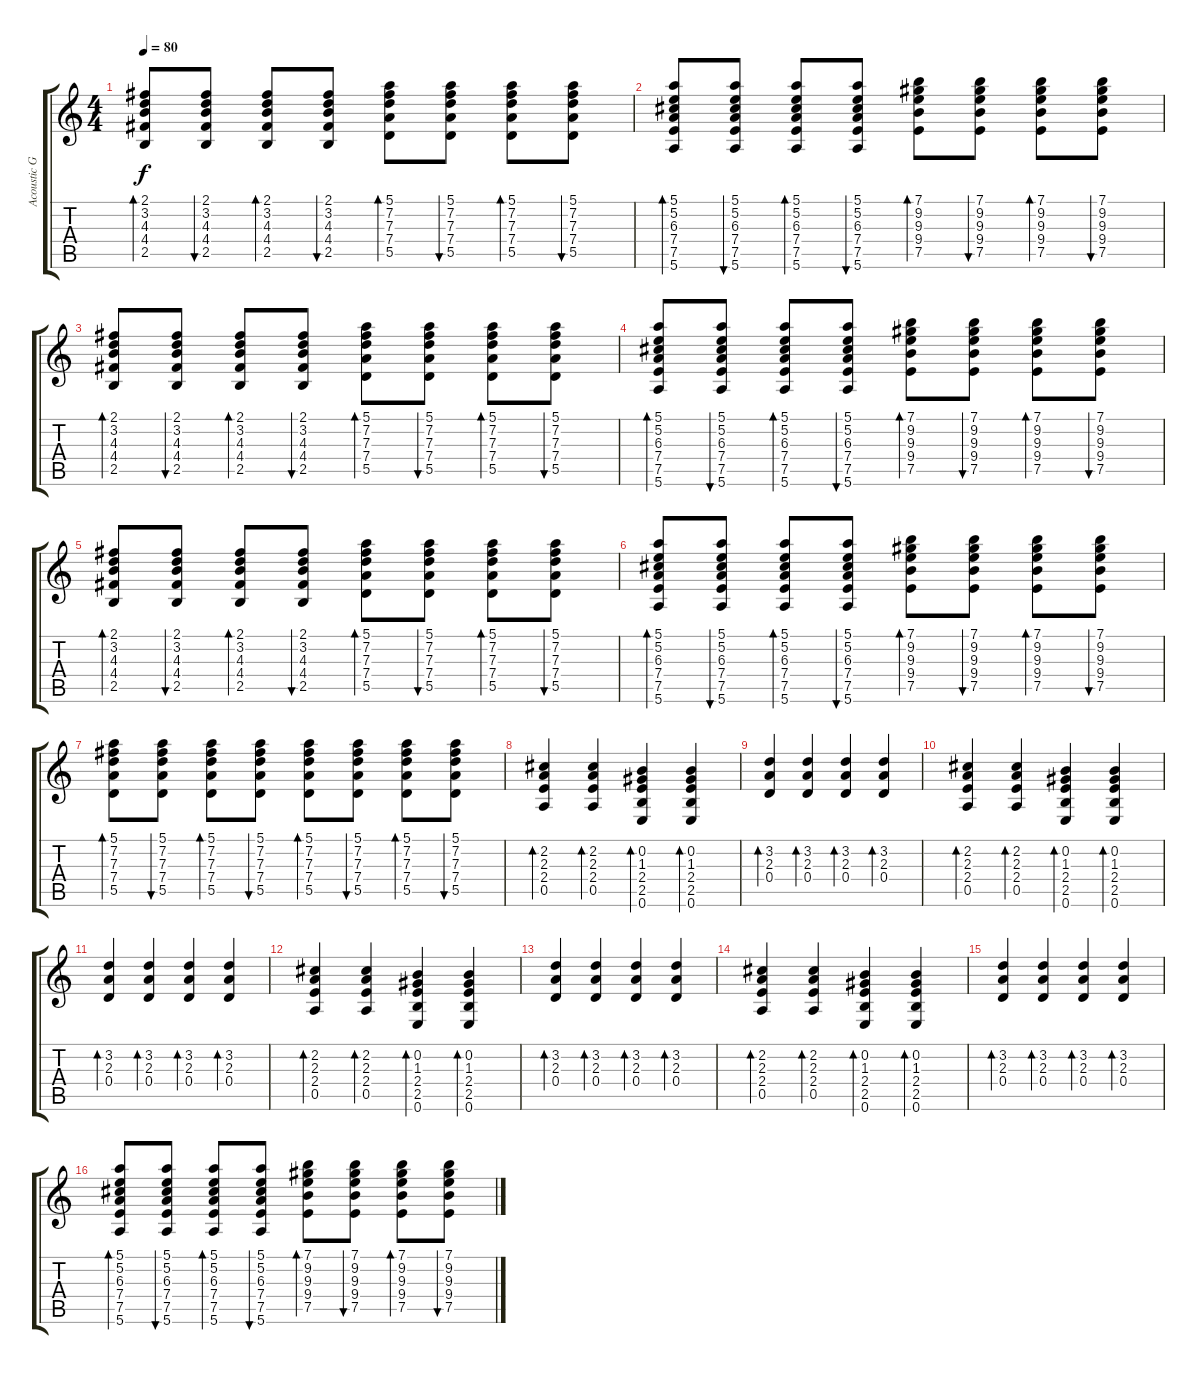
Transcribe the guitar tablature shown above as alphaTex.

\track ("Acoustic Guitar (steel)" "Acoustic G") {instrument acousticguitarsteel}
\staff {score tabs}
\tuning (E4 B3 G3 D3 A2 E2) {hide}
\ts (4 4)
\tempo 80
\clef g2
\ks c
(2.1 3.2 4.3 4.4 2.5).8{bd 60 dy f} (2.1 3.2 4.3 4.4 2.5).8{bu 60} (2.1 3.2 4.3 4.4 2.5).8{bd 60} (2.1 3.2 4.3 4.4 2.5).8{bu 60} (5.1 7.2 7.3 7.4 5.5).8{bd 60} (5.1 7.2 7.3 7.4 5.5).8{bu 60} (5.1 7.2 7.3 7.4 5.5).8{bd 60} (5.1 7.2 7.3 7.4 5.5).8{bu 60} |
(5.1 5.2 6.3 7.4 7.5 5.6).8{bd 60} (5.1 5.2 6.3 7.4 7.5 5.6).8{bu 60} (5.1 5.2 6.3 7.4 7.5 5.6).8{bd 60} (5.1 5.2 6.3 7.4 7.5 5.6).8{bu 60} (7.1 9.2 9.3 9.4 7.5).8{bd 60} (7.1 9.2 9.3 9.4 7.5).8{bu 60} (7.1 9.2 9.3 9.4 7.5).8{bd 60} (7.1 9.2 9.3 9.4 7.5).8{bu 60} |
(2.1 3.2 4.3 4.4 2.5).8{bd 60} (2.1 3.2 4.3 4.4 2.5).8{bu 60} (2.1 3.2 4.3 4.4 2.5).8{bd 60} (2.1 3.2 4.3 4.4 2.5).8{bu 60} (5.1 7.2 7.3 7.4 5.5).8{bd 60} (5.1 7.2 7.3 7.4 5.5).8{bu 60} (5.1 7.2 7.3 7.4 5.5).8{bd 60} (5.1 7.2 7.3 7.4 5.5).8{bu 60} |
(5.1 5.2 6.3 7.4 7.5 5.6).8{bd 60} (5.1 5.2 6.3 7.4 7.5 5.6).8{bu 60} (5.1 5.2 6.3 7.4 7.5 5.6).8{bd 60} (5.1 5.2 6.3 7.4 7.5 5.6).8{bu 60} (7.1 9.2 9.3 9.4 7.5).8{bd 60} (7.1 9.2 9.3 9.4 7.5).8{bu 60} (7.1 9.2 9.3 9.4 7.5).8{bd 60} (7.1 9.2 9.3 9.4 7.5).8{bu 60} |
(2.1 3.2 4.3 4.4 2.5).8{bd 60} (2.1 3.2 4.3 4.4 2.5).8{bu 60} (2.1 3.2 4.3 4.4 2.5).8{bd 60} (2.1 3.2 4.3 4.4 2.5).8{bu 60} (5.1 7.2 7.3 7.4 5.5).8{bd 60} (5.1 7.2 7.3 7.4 5.5).8{bu 60} (5.1 7.2 7.3 7.4 5.5).8{bd 60} (5.1 7.2 7.3 7.4 5.5).8{bu 60} |
(5.1 5.2 6.3 7.4 7.5 5.6).8{bd 60} (5.1 5.2 6.3 7.4 7.5 5.6).8{bu 60} (5.1 5.2 6.3 7.4 7.5 5.6).8{bd 60} (5.1 5.2 6.3 7.4 7.5 5.6).8{bu 60} (7.1 9.2 9.3 9.4 7.5).8{bd 60} (7.1 9.2 9.3 9.4 7.5).8{bu 60} (7.1 9.2 9.3 9.4 7.5).8{bd 60} (7.1 9.2 9.3 9.4 7.5).8{bu 60} |
(5.1 7.2 7.3 7.4 5.5).8{bd 60} (5.1 7.2 7.3 7.4 5.5).8{bu 60} (5.1 7.2 7.3 7.4 5.5).8{bd 60} (5.1 7.2 7.3 7.4 5.5).8{bu 60} (5.1 7.2 7.3 7.4 5.5).8{bd 60} (5.1 7.2 7.3 7.4 5.5).8{bu 60} (5.1 7.2 7.3 7.4 5.5).8{bd 60} (5.1 7.2 7.3 7.4 5.5).8{bu 60} |
(2.2 2.3 2.4 0.5).4{bd 60} (2.2 2.3 2.4 0.5).4{bd 60} (0.2 1.3 2.4 2.5 0.6).4{bd 60} (0.2 1.3 2.4 2.5 0.6).4{bd 60} |
(3.2 2.3 0.4).4{bd 60} (3.2 2.3 0.4).4{bd 60} (3.2 2.3 0.4).4{bd 60} (3.2 2.3 0.4).4{bd 60} |
(2.2 2.3 2.4 0.5).4{bd 60} (2.2 2.3 2.4 0.5).4{bd 60} (0.2 1.3 2.4 2.5 0.6).4{bd 60} (0.2 1.3 2.4 2.5 0.6).4{bd 60} |
(3.2 2.3 0.4).4{bd 60} (3.2 2.3 0.4).4{bd 60} (3.2 2.3 0.4).4{bd 60} (3.2 2.3 0.4).4{bd 60} |
(2.2 2.3 2.4 0.5).4{bd 60} (2.2 2.3 2.4 0.5).4{bd 60} (0.2 1.3 2.4 2.5 0.6).4{bd 60} (0.2 1.3 2.4 2.5 0.6).4{bd 60} |
(3.2 2.3 0.4).4{bd 60} (3.2 2.3 0.4).4{bd 60} (3.2 2.3 0.4).4{bd 60} (3.2 2.3 0.4).4{bd 60} |
(2.2 2.3 2.4 0.5).4{bd 60} (2.2 2.3 2.4 0.5).4{bd 60} (0.2 1.3 2.4 2.5 0.6).4{bd 60} (0.2 1.3 2.4 2.5 0.6).4{bd 60} |
(3.2 2.3 0.4).4{bd 60} (3.2 2.3 0.4).4{bd 60} (3.2 2.3 0.4).4{bd 60} (3.2 2.3 0.4).4{bd 60} |
(5.1 5.2 6.3 7.4 7.5 5.6).8{bd 60} (5.1 5.2 6.3 7.4 7.5 5.6).8{bu 60} (5.1 5.2 6.3 7.4 7.5 5.6).8{bd 60} (5.1 5.2 6.3 7.4 7.5 5.6).8{bu 60} (7.1 9.2 9.3 9.4 7.5).8{bd 60} (7.1 9.2 9.3 9.4 7.5).8{bu 60} (7.1 9.2 9.3 9.4 7.5).8{bd 60} (7.1 9.2 9.3 9.4 7.5).8{bu 60}
